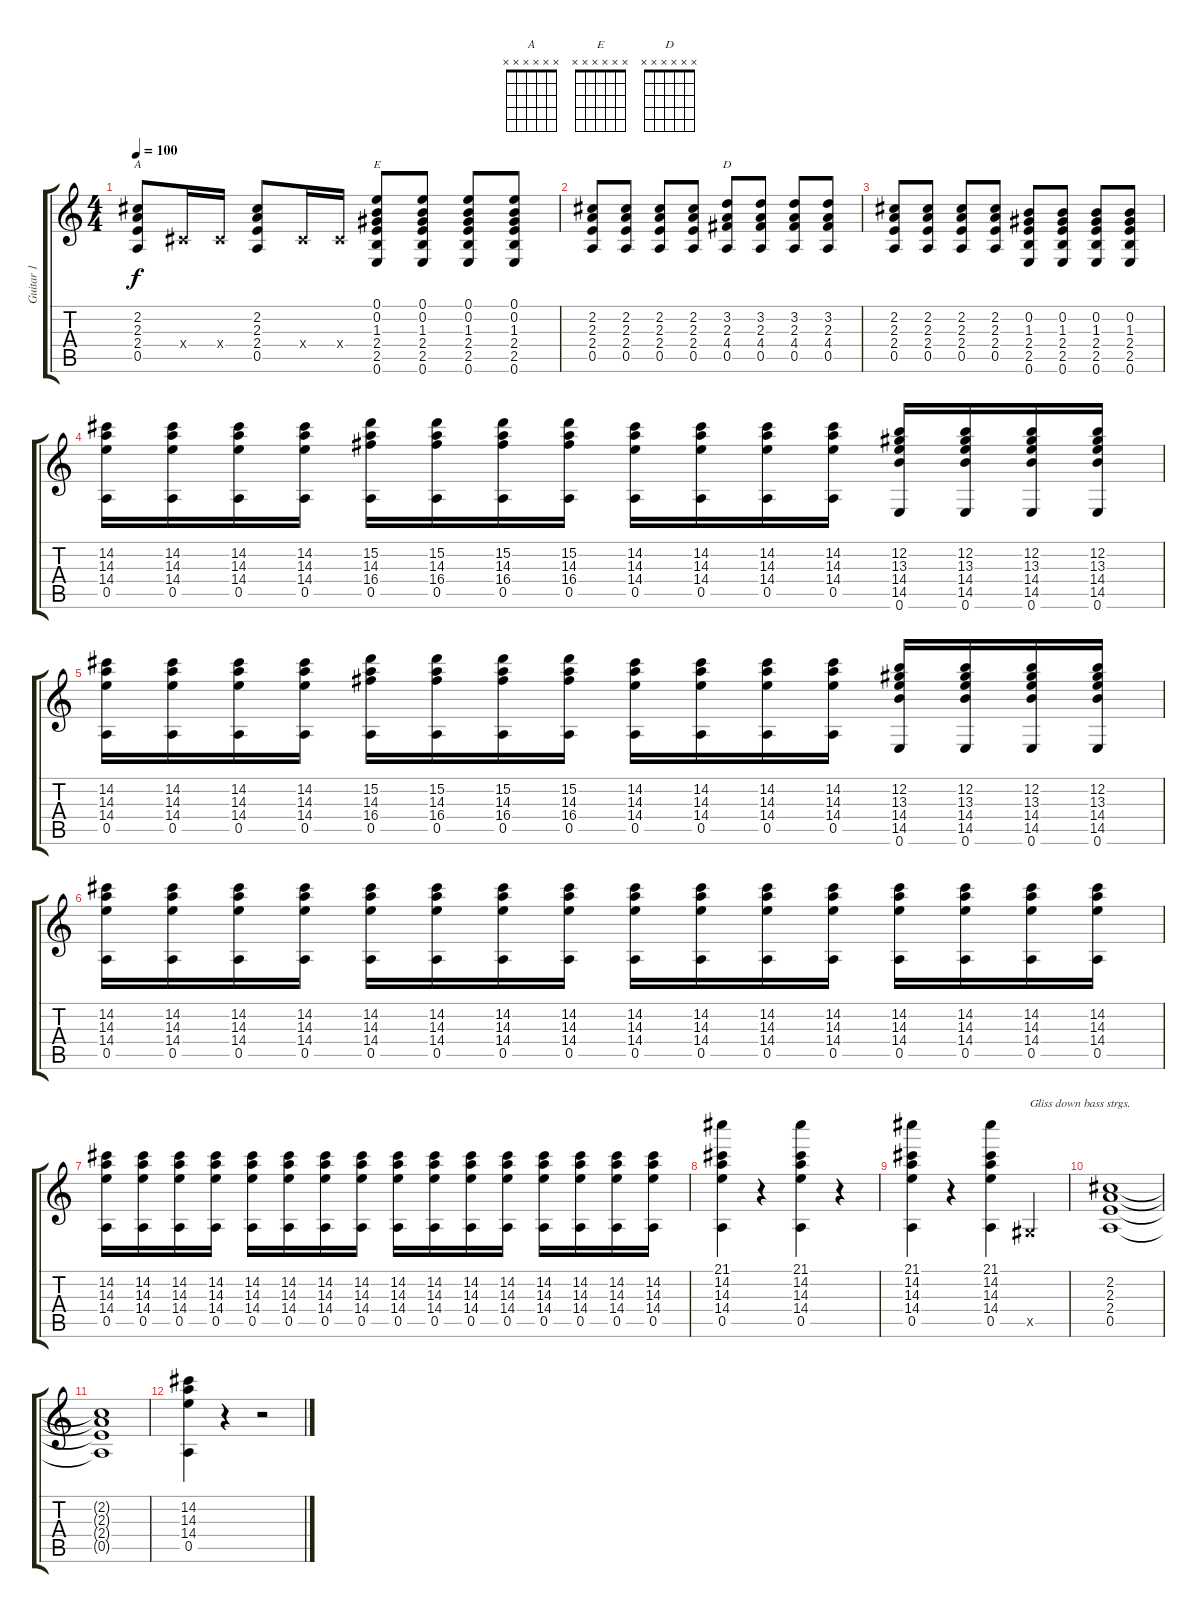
\track ("Guitar 1" "Guitar 1") {instrument overdrivenguitar}
\staff {score tabs}
\tuning (E4 B3 G3 D3 A2 E2) {hide}
\chord ("A" x x x x x x) {firstfret 0}
\chord ("E" x x x x x x) {firstfret 0}
\chord ("D" x x x x x x) {firstfret 0}
\ts (4 4)
\tempo 100
\clef g2
\ks c
(2.2 2.3 2.4 0.5).8{ch "A" dy f} -1.4{x}.16 -1.4{x}.16 (2.2 2.3 2.4 0.5).8 -1.4{x}.16 -1.4{x}.16 (0.1 0.2 1.3 2.4 2.5 0.6).8{ch "E"} (0.1 0.2 1.3 2.4 2.5 0.6).8 (0.1 0.2 1.3 2.4 2.5 0.6).8 (0.1 0.2 1.3 2.4 2.5 0.6).8 |
(2.2 2.3 2.4 0.5).8 (2.2 2.3 2.4 0.5).8 (2.2 2.3 2.4 0.5).8 (2.2 2.3 2.4 0.5).8 (3.2 2.3 4.4 0.5).8{ch "D"} (3.2 2.3 4.4 0.5).8 (3.2 2.3 4.4 0.5).8 (3.2 2.3 4.4 0.5).8 |
(2.2 2.3 2.4 0.5).8 (2.2 2.3 2.4 0.5).8 (2.2 2.3 2.4 0.5).8 (2.2 2.3 2.4 0.5).8 (0.2 1.3 2.4 2.5 0.6).8 (0.2 1.3 2.4 2.5 0.6).8 (0.2 1.3 2.4 2.5 0.6).8 (0.2 1.3 2.4 2.5 0.6).8 |
(14.2 14.3 14.4 0.5).16 (14.2 14.3 14.4 0.5).16 (14.2 14.3 14.4 0.5).16 (14.2 14.3 14.4 0.5).16 (15.2 14.3 16.4 0.5).16 (15.2 14.3 16.4 0.5).16 (15.2 14.3 16.4 0.5).16 (15.2 14.3 16.4 0.5).16 (14.2 14.3 14.4 0.5).16 (14.2 14.3 14.4 0.5).16 (14.2 14.3 14.4 0.5).16 (14.2 14.3 14.4 0.5).16 (12.2 13.3 14.4 14.5 0.6).16 (12.2 13.3 14.4 14.5 0.6).16 (12.2 13.3 14.4 14.5 0.6).16 (12.2 13.3 14.4 14.5 0.6).16 |
(14.2 14.3 14.4 0.5).16 (14.2 14.3 14.4 0.5).16 (14.2 14.3 14.4 0.5).16 (14.2 14.3 14.4 0.5).16 (15.2 14.3 16.4 0.5).16 (15.2 14.3 16.4 0.5).16 (15.2 14.3 16.4 0.5).16 (15.2 14.3 16.4 0.5).16 (14.2 14.3 14.4 0.5).16 (14.2 14.3 14.4 0.5).16 (14.2 14.3 14.4 0.5).16 (14.2 14.3 14.4 0.5).16 (12.2 13.3 14.4 14.5 0.6).16 (12.2 13.3 14.4 14.5 0.6).16 (12.2 13.3 14.4 14.5 0.6).16 (12.2 13.3 14.4 14.5 0.6).16 |
(14.2 14.3 14.4 0.5).16 (14.2 14.3 14.4 0.5).16 (14.2 14.3 14.4 0.5).16 (14.2 14.3 14.4 0.5).16 (14.2 14.3 14.4 0.5).16 (14.2 14.3 14.4 0.5).16 (14.2 14.3 14.4 0.5).16 (14.2 14.3 14.4 0.5).16 (14.2 14.3 14.4 0.5).16 (14.2 14.3 14.4 0.5).16 (14.2 14.3 14.4 0.5).16 (14.2 14.3 14.4 0.5).16 (14.2 14.3 14.4 0.5).16 (14.2 14.3 14.4 0.5).16 (14.2 14.3 14.4 0.5).16 (14.2 14.3 14.4 0.5).16 |
(14.2 14.3 14.4 0.5).16 (14.2 14.3 14.4 0.5).16 (14.2 14.3 14.4 0.5).16 (14.2 14.3 14.4 0.5).16 (14.2 14.3 14.4 0.5).16 (14.2 14.3 14.4 0.5).16 (14.2 14.3 14.4 0.5).16 (14.2 14.3 14.4 0.5).16 (14.2 14.3 14.4 0.5).16 (14.2 14.3 14.4 0.5).16 (14.2 14.3 14.4 0.5).16 (14.2 14.3 14.4 0.5).16 (14.2 14.3 14.4 0.5).16 (14.2 14.3 14.4 0.5).16 (14.2 14.3 14.4 0.5).16 (14.2 14.3 14.4 0.5).16 |
(21.1 14.2 14.3 14.4 0.5).4 r.4 (21.1 14.2 14.3 14.4 0.5).4 r.4 |
(21.1 14.2 14.3 14.4 0.5).4 r.4 (21.1 14.2 14.3 14.4 0.5).4 -1.5{x}.4{txt "Gliss down bass strgs."} |
(2.2 2.3 2.4 0.5).1 |
(2.2{t} 2.3{t} 2.4{t} 0.5{t}).1 |
(14.2 14.3 14.4 0.5).4 r.4 r.2
